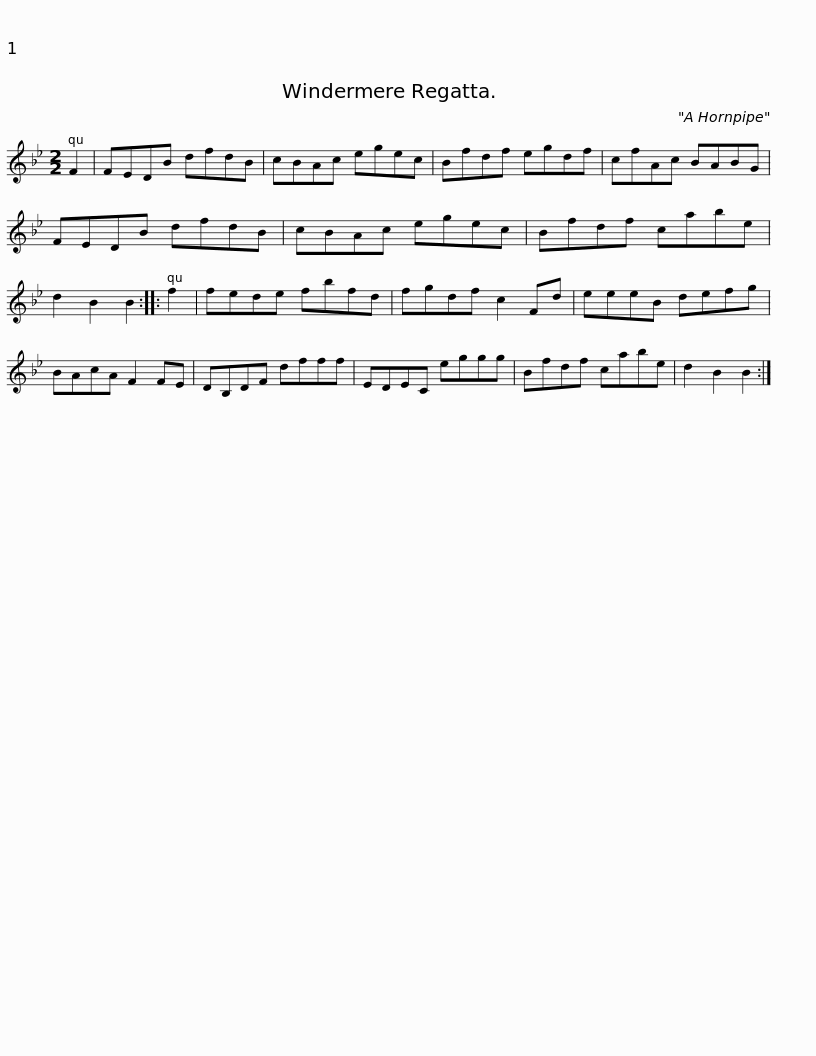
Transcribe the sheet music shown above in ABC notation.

X:1
L:1/8
M:2/2
I:linebreak $
K:Bb
V:1 treble
V:1
 F2 | FEDB dfdB | cBAc egec | Bfdf egdf | cfAc BABG |$ %5
 FEDB dfdB | cBAc egec | Bfdf cabe | d2 B2 B2 ::$ f2 | %10
 fede fbfd | fgdf c2 Fd | eeeB defg | BAcA F2 FE |$ DB,DF dfff | %15
 EDEC eggg | Bfdf cabe | d2 B2 B2 :| %18
